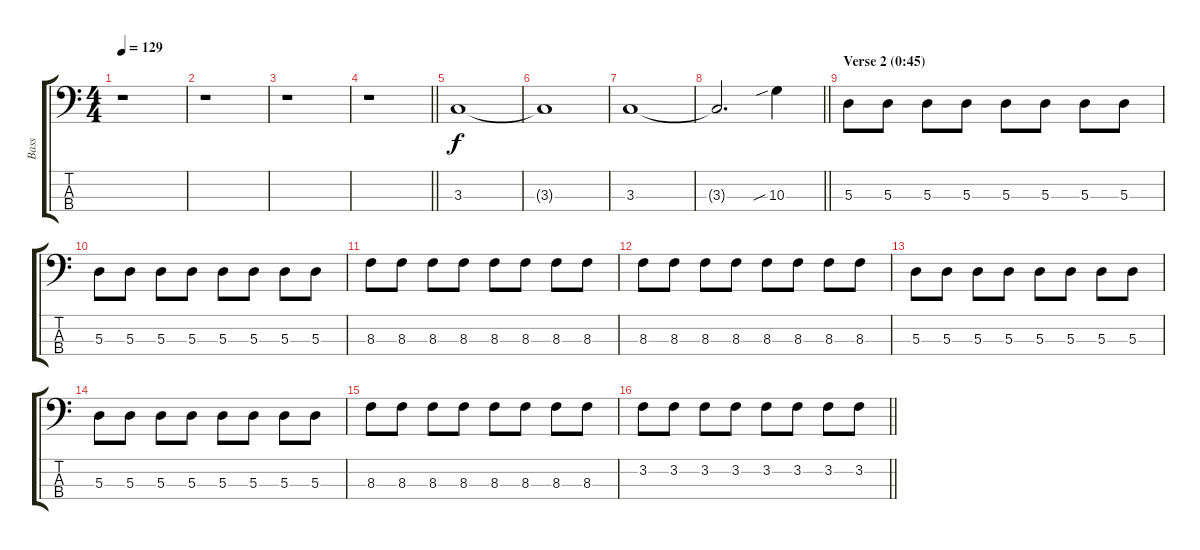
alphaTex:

\track ("Bass" "Bass") {instrument electricbassfinger}
\staff {score tabs}
\tuning (G2 D2 A1 E1) {hide}
\ts (4 4)
\tempo 129
\clef f4
\ks c
r.1{dy f} |
r.1 |
r.1 |
\barLineRight lightlight
r.1 |
3.3.1 |
3.3{t}.1 |
3.3.1 |
\barLineRight lightlight
3.3{t}.2{d} 10.3{sib}.4 |
\section ("" "Verse 2 (0:45)")
5.3.8 5.3.8 5.3.8 5.3.8 5.3.8 5.3.8 5.3.8 5.3.8 |
5.3.8 5.3.8 5.3.8 5.3.8 5.3.8 5.3.8 5.3.8 5.3.8 |
8.3.8 8.3.8 8.3.8 8.3.8 8.3.8 8.3.8 8.3.8 8.3.8 |
8.3.8 8.3.8 8.3.8 8.3.8 8.3.8 8.3.8 8.3.8 8.3.8 |
5.3.8 5.3.8 5.3.8 5.3.8 5.3.8 5.3.8 5.3.8 5.3.8 |
5.3.8 5.3.8 5.3.8 5.3.8 5.3.8 5.3.8 5.3.8 5.3.8 |
8.3.8 8.3.8 8.3.8 8.3.8 8.3.8 8.3.8 8.3.8 8.3.8 |
\barLineRight lightlight
3.2.8 3.2.8 3.2.8 3.2.8 3.2.8 3.2.8 3.2.8 3.2.8
